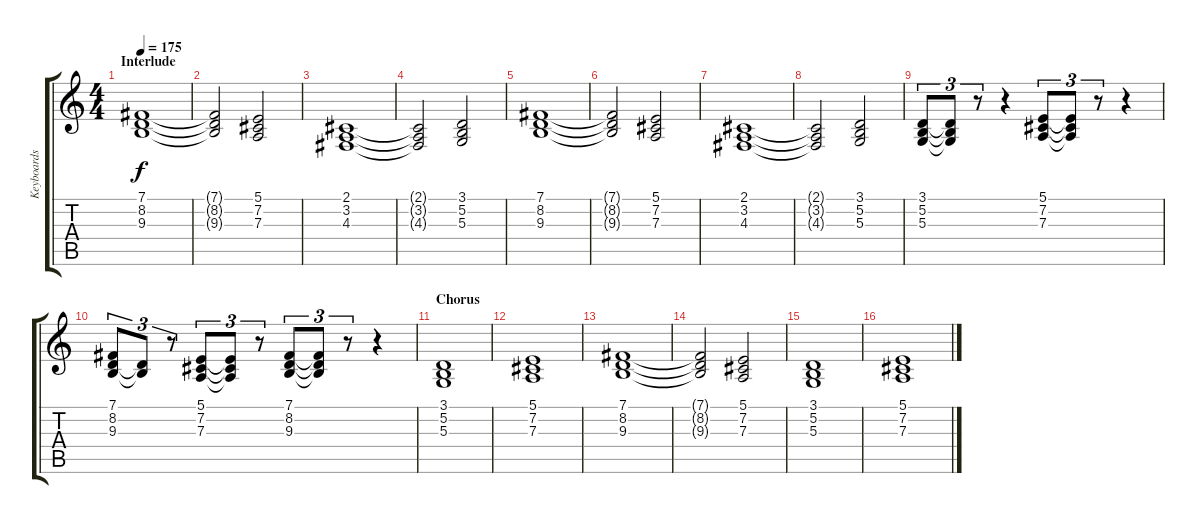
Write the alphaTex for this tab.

\track ("Keyboards / Dan" "Keyboards ") {instrument stringensemble1}
\staff {score tabs}
\tuning (B3 Gb3 D3 A2 E2 B1) {hide}
\ts (4 4)
\section ("" "Interlude")
\tempo 175
\clef g2
\ks c
(7.1 8.2 9.3).1{dy f} |
(7.1{t} 8.2{t} 9.3{t}).2 (5.1 7.2 7.3).2 |
(2.1 3.2 4.3).1 |
(2.1{t} 3.2{t} 4.3{t}).2 (3.1 5.2 5.3).2 |
(7.1 8.2 9.3).1 |
(7.1{t} 8.2{t} 9.3{t}).2 (5.1 7.2 7.3).2 |
(2.1 3.2 4.3).1 |
(2.1{t} 3.2{t} 4.3{t}).2 (3.1 5.2 5.3).2 |
(3.1 5.2 5.3).8{tu (3 2)} (3.1{t} 5.2{t} 5.3{t}).8{tu (3 2)} r.8{tu (3 2)} r.4 (5.1 7.2 7.3).8{tu (3 2)} (5.1{t} 7.2{t} 7.3{t}).8{tu (3 2)} r.8{tu (3 2)} r.4 |
(7.1 8.2 9.3).8{tu (3 2)} (8.2{t} 9.3{t}).8{tu (3 2)} r.8{tu (3 2)} (5.1 7.2 7.3).8{tu (3 2)} (5.1{t} 7.2{t} 7.3{t}).8{tu (3 2)} r.8{tu (3 2)} (7.1 8.2 9.3).8{tu (3 2)} (7.1{t} 8.2{t} 9.3{t}).8{tu (3 2)} r.8{tu (3 2)} r.4 |
\section ("" "Chorus")
(3.1 5.2 5.3).1 |
(5.1 7.2 7.3).1 |
(7.1 8.2 9.3).1 |
(7.1{t} 8.2{t} 9.3{t}).2 (5.1 7.2 7.3).2 |
(3.1 5.2 5.3).1 |
(5.1 7.2 7.3).1
